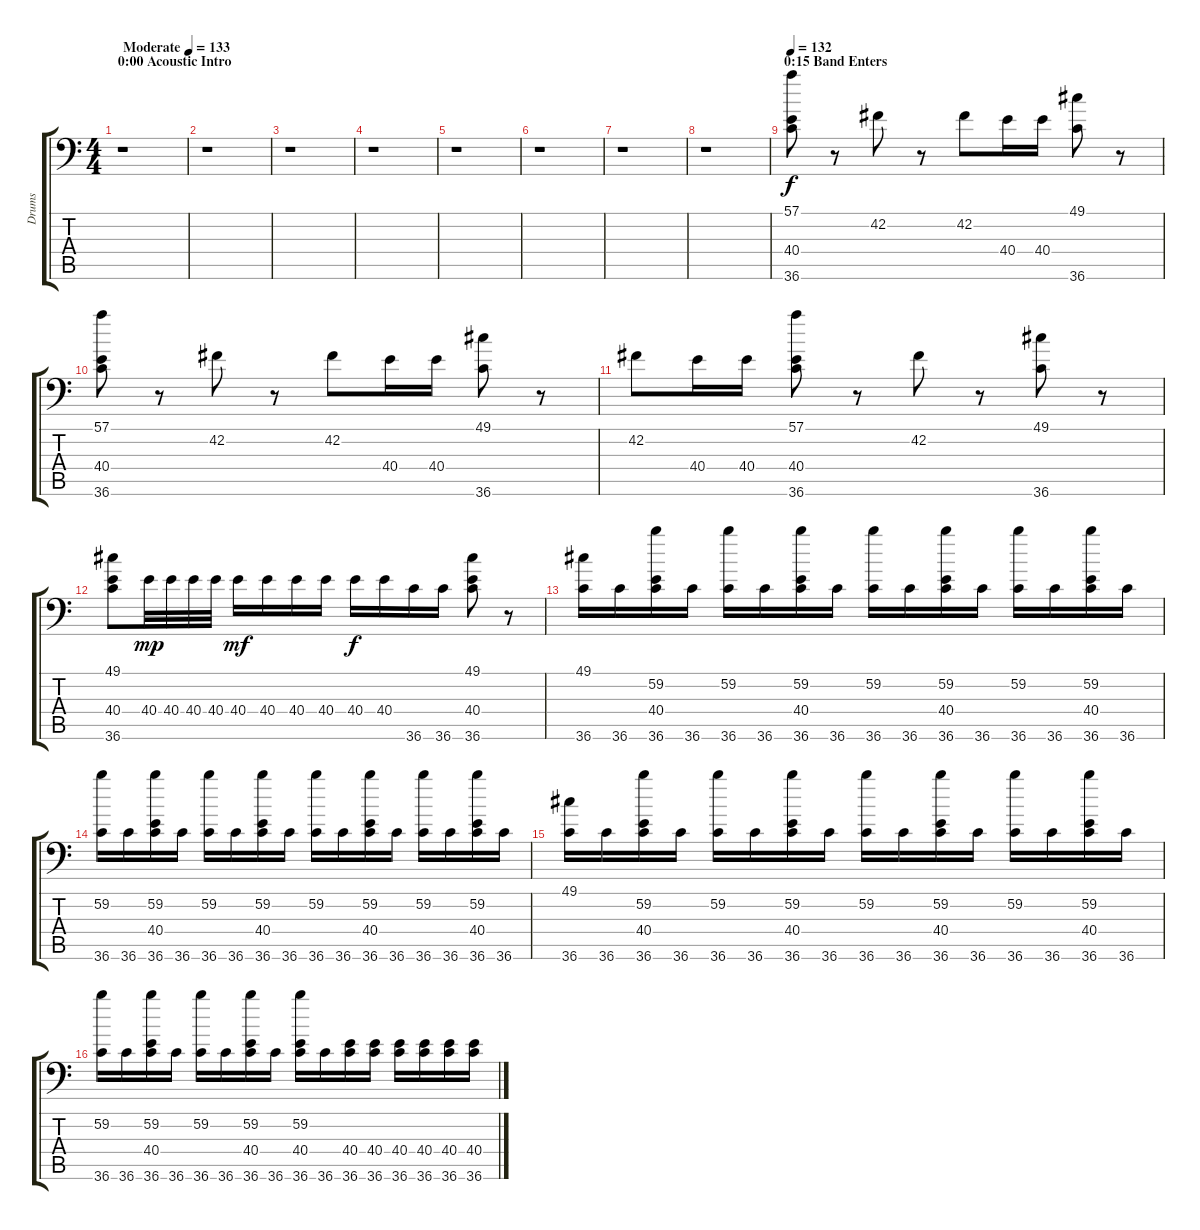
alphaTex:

\track ("Drums" "Drums") {instrument acousticgrandpiano}
\staff {score tabs}
\tuning (C-1 C-1 C-1 C-1 C-1 C-1) {hide}
\ts (4 4)
\section ("" "0:00 Acoustic Intro")
\tempo (133 "Moderate")
\clef f4
\ks c
r.1{dy f instrument acousticgrandpiano} |
r.1 |
r.1 |
r.1 |
r.1 |
r.1 |
r.1 |
r.1 |
\section ("" "0:15 Band Enters")
\tempo 132
(57.1 40.4 36.6).8 r.8 42.2.8 r.8 42.2.8 40.4.16 40.4.16 (49.1 36.6).8 r.8 |
(57.1 40.4 36.6).8 r.8 42.2.8 r.8 42.2.8 40.4.16 40.4.16 (49.1 36.6).8 r.8 |
42.2.8 40.4.16 40.4.16 (57.1 40.4 36.6).8 r.8 42.2.8 r.8 (49.1 36.6).8 r.8 |
(49.1 40.4 36.6).8 40.4.32{dy mp} 40.4.32 40.4.32 40.4.32 40.4.16{dy mf} 40.4.16 40.4.16 40.4.16 40.4.16{dy f} 40.4.16 36.6.16 36.6.16 (49.1 40.4 36.6).8 r.8 |
(49.1 36.6).16 36.6.16 (59.2 40.4 36.6).16 36.6.16 (59.2 36.6).16 36.6.16 (59.2 40.4 36.6).16 36.6.16 (59.2 36.6).16 36.6.16 (59.2 40.4 36.6).16 36.6.16 (59.2 36.6).16 36.6.16 (59.2 40.4 36.6).16 36.6.16 |
(59.2 36.6).16 36.6.16 (59.2 40.4 36.6).16 36.6.16 (59.2 36.6).16 36.6.16 (59.2 40.4 36.6).16 36.6.16 (59.2 36.6).16 36.6.16 (59.2 40.4 36.6).16 36.6.16 (59.2 36.6).16 36.6.16 (59.2 40.4 36.6).16 36.6.16 |
(49.1 36.6).16 36.6.16 (59.2 40.4 36.6).16 36.6.16 (59.2 36.6).16 36.6.16 (59.2 40.4 36.6).16 36.6.16 (59.2 36.6).16 36.6.16 (59.2 40.4 36.6).16 36.6.16 (59.2 36.6).16 36.6.16 (59.2 40.4 36.6).16 36.6.16 |
(59.2 36.6).16 36.6.16 (59.2 40.4 36.6).16 36.6.16 (59.2 36.6).16 36.6.16 (59.2 40.4 36.6).16 36.6.16 (59.2 40.4 36.6).16 36.6.16 (40.4 36.6).16 (40.4 36.6).16 (40.4 36.6).16 (40.4 36.6).16 (40.4 36.6).16 (40.4 36.6).16
